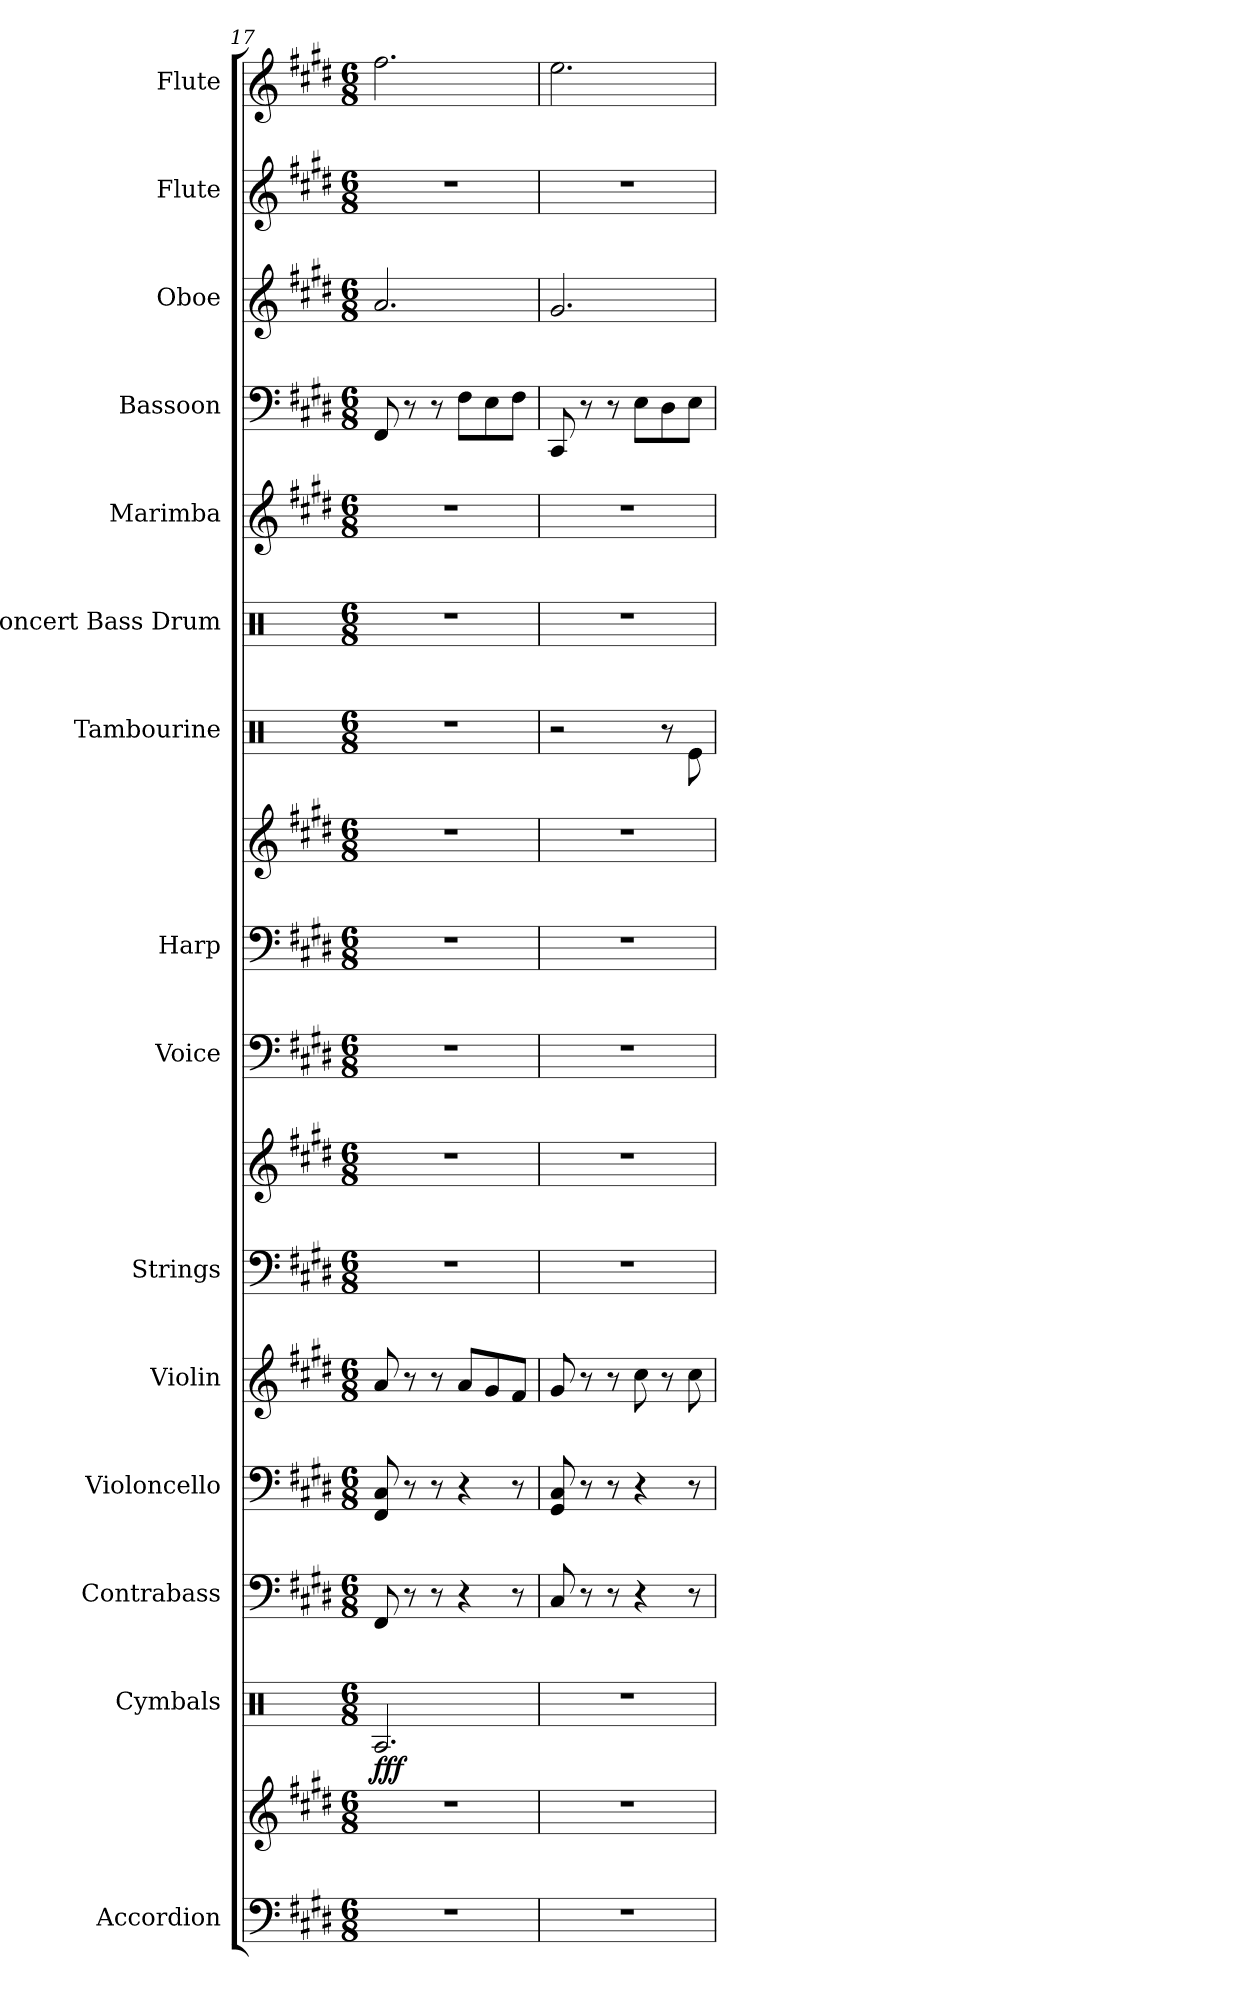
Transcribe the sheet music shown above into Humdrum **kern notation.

**kern	**kern	**kern	**dynam	**kern	**kern	**kern	**kern	**kern	**kern	**kern	**kern	**kern	**kern	**kern	**kern	**kern	**kern	**kern
*part15	*part15	*part14	*part14	*part13	*part12	*part11	*part10	*part10	*part9	*part8	*part8	*part7	*part6	*part5	*part4	*part3	*part2	*part1
*staff18	*staff17	*staff16	*staff16	*staff15	*staff14	*staff13	*staff12	*staff11	*staff10	*staff9	*staff8	*staff7	*staff6	*staff5	*staff4	*staff3	*staff2	*staff1
*I"Accordion	*	*I"Cymbals	*	*I"Contrabass	*I"Violoncello	*I"Violin	*I"Strings	*	*I"Voice	*I"Harp	*	*I"Tambourine	*I"Concert Bass Drum	*I"Marimba	*I"Bassoon	*I"Oboe	*I"Flute	*I"Flute
*I'Acc.	*	*I'Cym.	*	*I'Cb.	*I'Vc.	*I'Vln.	*I'St.	*	*I'Vo.	*I'Hrp.	*	*I'Tamb.	*I'Con. BD	*I'Mrm.	*I'Bsn.	*I'Ob.	*I'Fl.	*I'Fl.
!!LO:LB:g=z
*clefF4	*clefG2	*clefX	*	*clefF4	*clefF4	*clefG2	*clefF4	*clefG2	*clefF4	*clefF4	*clefG2	*clefX	*clefX	*clefG2	*clefF4	*clefG2	*clefG2	*clefG2
*	*	*	*	*ITrd7c12	*	*	*	*	*	*	*	*	*	*	*	*	*	*
*k[f#c#g#d#]	*k[f#c#g#d#]	*k[]	*	*k[f#c#g#d#]	*k[f#c#g#d#]	*k[f#c#g#d#]	*k[f#c#g#d#]	*k[f#c#g#d#]	*k[f#c#g#d#]	*k[f#c#g#d#]	*k[f#c#g#d#]	*k[]	*k[]	*k[f#c#g#d#]	*k[f#c#g#d#]	*k[f#c#g#d#]	*k[f#c#g#d#]	*k[f#c#g#d#]
*M6/8	*M6/8	*M6/8	*	*M6/8	*M6/8	*M6/8	*M6/8	*M6/8	*M6/8	*M6/8	*M6/8	*M6/8	*M6/8	*M6/8	*M6/8	*M6/8	*M6/8	*M6/8
=17	=17	=17	=17	=17	=17	=17	=17	=17	=17	=17	=17	=17	=17	=17	=17	=17	=17	=17
!	!	!	!LO:DY:b	!	!	!	!	!	!	!	!	!	!	!	!	!	!	!
2.r	2.r	2.RA/	fff	8FFF#/	8FF#/ 8C#/	8a/	2.r	2.r	2.r	2.r	2.r	2.r	2.r	2.r	8FF#/	2.a/	2.r	2.ff#\
.	.	.	.	8r	8r	8r	.	.	.	.	.	.	.	.	8r	.	.	.
.	.	.	.	8r	8r	8r	.	.	.	.	.	.	.	.	8r	.	.	.
.	.	.	.	4r	4r	8a/L	.	.	.	.	.	.	.	.	8F#\L	.	.	.
.	.	.	.	.	.	8g#/	.	.	.	.	.	.	.	.	8E\	.	.	.
.	.	.	.	8r	8r	8f#/J	.	.	.	.	.	.	.	.	8F#\J	.	.	.
=18	=18	=18	=18	=18	=18	=18	=18	=18	=18	=18	=18	=18	=18	=18	=18	=18	=18	=18
2.r	2.r	2.r	.	8CC#/	8GG#/ 8C#/	8g#/	2.r	2.r	2.r	2.r	2.r	2r	2.r	2.r	8CC#/	2.g#/	2.r	2.ee\
.	.	.	.	8r	8r	8r	.	.	.	.	.	.	.	.	8r	.	.	.
.	.	.	.	8r	8r	8r	.	.	.	.	.	.	.	.	8r	.	.	.
.	.	.	.	4r	4r	8cc#\	.	.	.	.	.	.	.	.	8E\L	.	.	.
.	.	.	.	.	.	8r	.	.	.	.	.	8r	.	.	8D#\	.	.	.
.	.	.	.	8r	8r	8cc#\	.	.	.	.	.	8Re\	.	.	8E\J	.	.	.
=	=	=	=	=	=	=	=	=	=	=	=	=	=	=	=	=	=	=
*-	*-	*-	*-	*-	*-	*-	*-	*-	*-	*-	*-	*-	*-	*-	*-	*-	*-	*-
